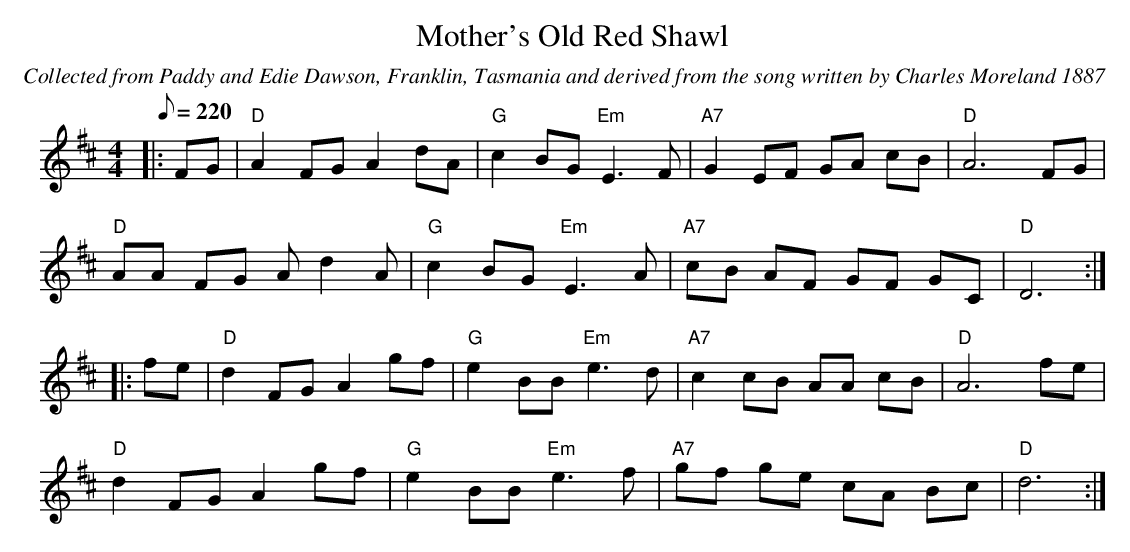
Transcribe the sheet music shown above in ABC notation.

X:1
T:Mother's Old Red Shawl
M:4/4
L:1/8
C:Collected from Paddy and Edie Dawson, Franklin, Tasmania and derived from the song written by Charles Moreland 1887
Q:220
K:D
|:FG|"D" A2 FG A2 dA|"G"c2 BG "Em"E2>F2|"A7"G2 EF GA cB|"D"A6 FG|
"D"AA FG A d2 A|"G"c2 BG "Em"E3 A|"A7"cB AF GF GC|"D"D6 :|
|:fe|"D"d2 FG A2 gf|"G"e2 BB "Em"e3 d|"A7"c2 cB AA cB|"D"A6 fe|
"D"d2 FG A2 gf|"G"e2BB "Em"e3 f|"A7"gf ge cA Bc|"D"d6:|
